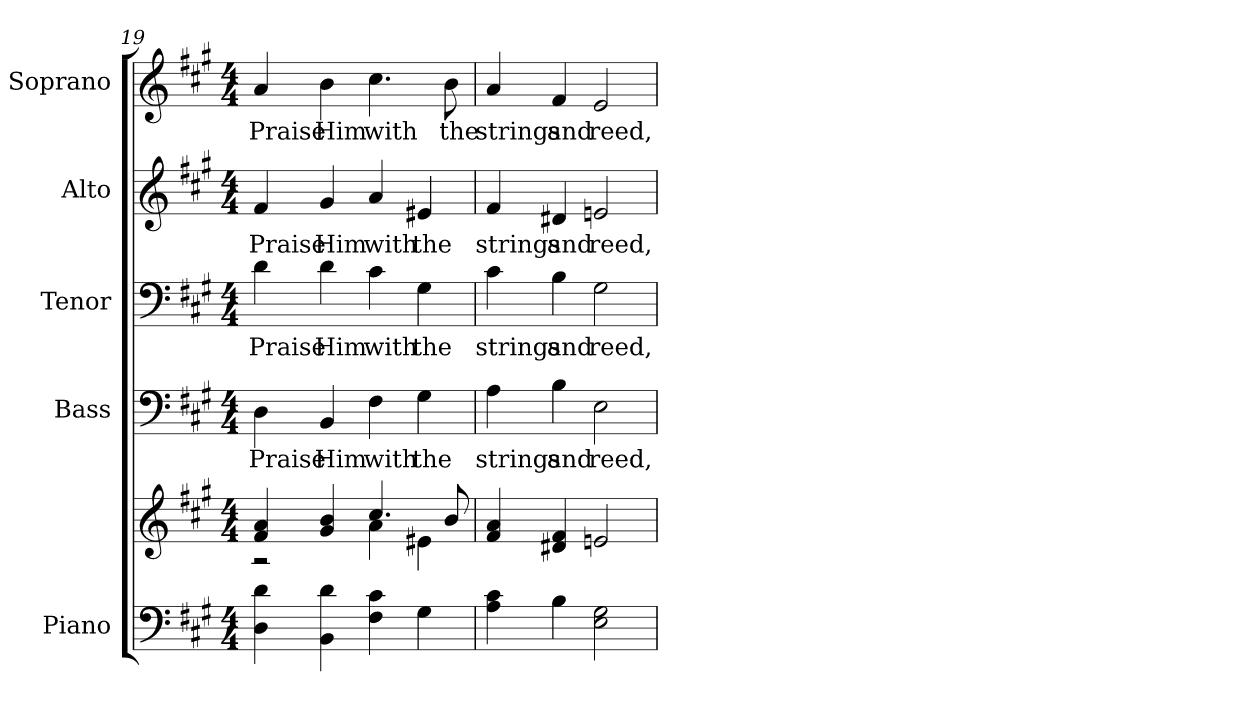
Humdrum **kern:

**kern	**kern	**kern	**text	**kern	**text	**kern	**text	**kern	**text
*part5	*part5	*part4	*part4	*part3	*part3	*part2	*part2	*part1	*part1
*staff6	*staff5	*staff4	*staff4	*staff3	*staff3	*staff2	*staff2	*staff1	*staff1
*I"Piano	*	*I"Bass	*	*I"Tenor	*	*I"Alto	*	*I"Soprano	*
*I'Pno.	*	*I'B.	*	*I'T.	*	*I'A.	*	*I'S.	*
!!LO:PB:g=z
*clefF4	*clefG2	*clefF4	*	*clefF4	*	*clefG2	*	*clefG2	*
*k[f#c#g#]	*k[f#c#g#]	*k[f#c#g#]	*	*k[f#c#g#]	*	*k[f#c#g#]	*	*k[f#c#g#]	*
*A:	*A:	*A:	*	*A:	*	*A:	*	*A:	*
*M4/4	*M4/4	*M4/4	*	*M4/4	*	*M4/4	*	*M4/4	*
=19	=19	=19	=19	=19	=19	=19	=19	=19	=19
*	*^	*	*	*	*	*	*	*	*
!	!	!	!	!LO:LY:b:color=#000000	!	!	!	!	!	!
!	!	!	!	!	!	!LO:LY:b:color=#000000	!	!	!	!
!	!	!	!	!	!	!	!	!LO:LY:b:color=#000000	!	!
!	!	!	!	!	!	!	!	!	!	!LO:LY:b:color=#000000
4Di\ 4di	4f#i/ 4ai	2r	4Di\	Praise	4di\	Praise	4f#i/	Praise	4ai/	Praise
!	!	!	!	!LO:LY:b:color=#000000	!	!	!	!	!	!
!	!	!	!	!	!	!LO:LY:b:color=#000000	!	!	!	!
!	!	!	!	!	!	!	!	!LO:LY:b:color=#000000	!	!
!	!	!	!	!	!	!	!	!	!	!LO:LY:b:color=#000000
4BBi\ 4di	4g#i/ 4bi	.	4BBi/	Him	4di\	Him	4g#i/	Him	4bi\	Him
!	!	!	!	!LO:LY:b:color=#000000	!	!	!	!	!	!
!	!	!	!	!	!	!LO:LY:b:color=#000000	!	!	!	!
!	!	!	!	!	!	!	!	!LO:LY:b:color=#000000	!	!
!	!	!	!	!	!	!	!	!	!	!LO:LY:b:color=#000000
4F#i\ 4c#i	4.cc#i/	4ai\	4F#i\	with	4c#i\	with	4ai/	with	4.cc#i\	with
!	!	!	!	!LO:LY:b:color=#000000	!	!	!	!	!	!
!	!	!	!	!	!	!LO:LY:b:color=#000000	!	!	!	!
!	!	!	!	!	!	!	!	!LO:LY:b:color=#000000	!	!
4G#i\	.	4e#Xi\	4G#i\	the	4G#i\	the	4e#Xi/	the	.	.
!	!	!	!	!	!	!	!	!	!	!LO:LY:b:color=#000000
.	8bi/	.	.	.	.	.	.	.	8bi\	the
*	*v	*v	*	*	*	*	*	*	*	*
=20	=20	=20	=20	=20	=20	=20	=20	=20	=20
!	!	!	!LO:LY:b:color=#000000	!	!	!	!	!	!
!	!	!	!	!	!LO:LY:b:color=#000000	!	!	!	!
!	!	!	!	!	!	!	!LO:LY:b:color=#000000	!	!
!	!	!	!	!	!	!	!	!	!LO:LY:b:color=#000000
4Ai\ 4c#i	4f#i/ 4ai	4Ai\	strings	4c#i\	strings	4f#i/	strings	4ai/	strings
!	!	!	!LO:LY:b:color=#000000	!	!	!	!	!	!
!	!	!	!	!	!LO:LY:b:color=#000000	!	!	!	!
!	!	!	!	!	!	!	!LO:LY:b:color=#000000	!	!
!	!	!	!	!	!	!	!	!	!LO:LY:b:color=#000000
4Bi\	4d#Xi/ 4f#i	4Bi\	and	4Bi\	and	4d#Xi/	and	4f#i/	and
!	!	!	!LO:LY:b:color=#000000	!	!	!	!	!	!
!	!	!	!	!	!LO:LY:b:color=#000000	!	!	!	!
!	!	!	!	!	!	!	!LO:LY:b:color=#000000	!	!
!	!	!	!	!	!	!	!	!	!LO:LY:b:color=#000000
2Ei\ 2G#i	2eni/	2Ei\	reed,	2G#i\	reed,	2eni/	reed,	2ei/	reed,
=	=	=	=	=	=	=	=	=	=
*-	*-	*-	*-	*-	*-	*-	*-	*-	*-
